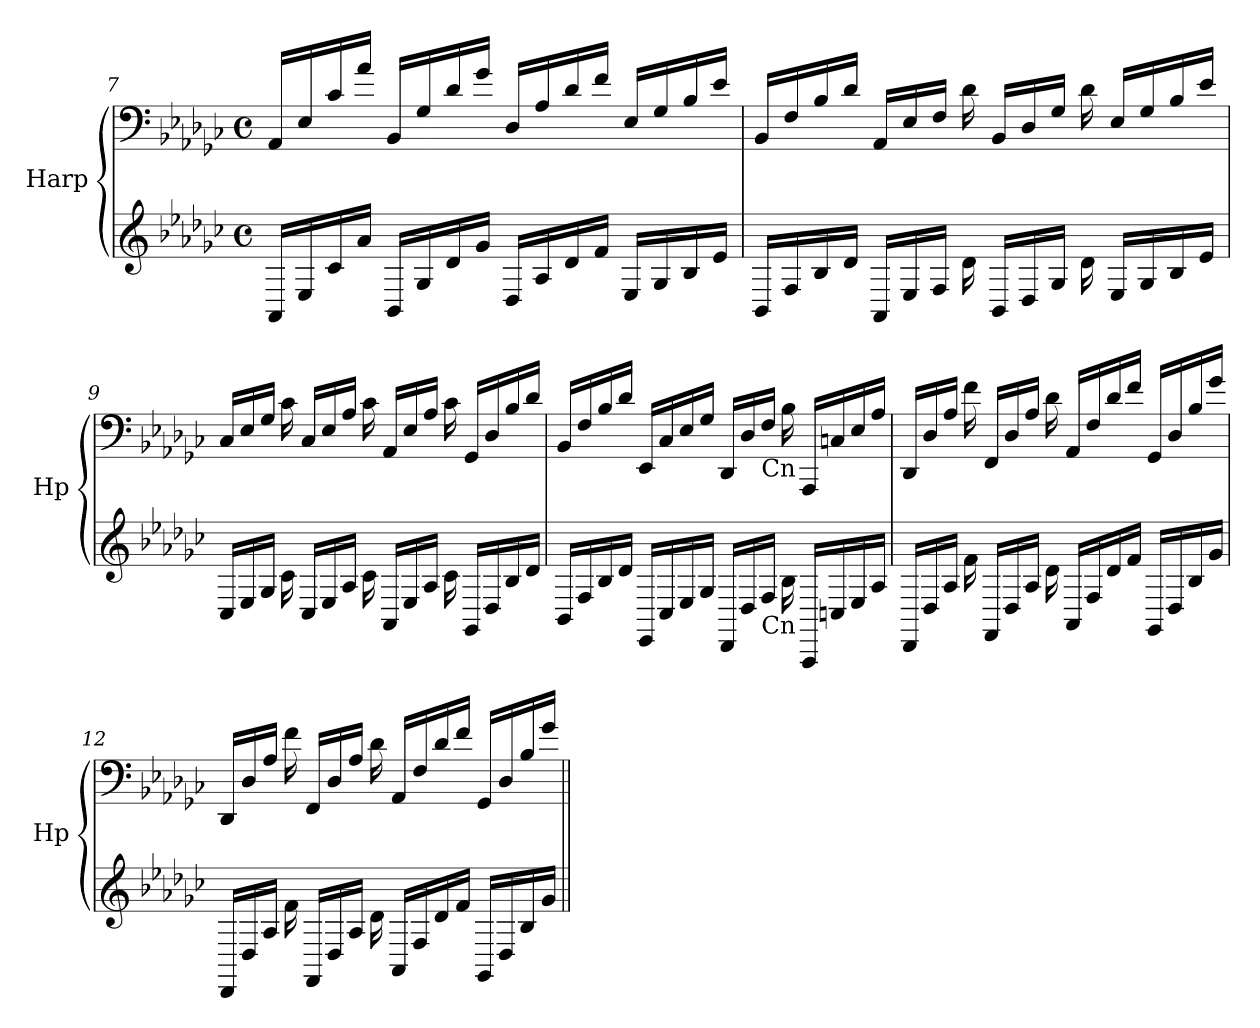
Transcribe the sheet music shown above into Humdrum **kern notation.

**kern	**kern
*part1	*part1
*staff2	*staff1
*I"Harp	*
*I'Hp	*
*	*clefF4
*k[b-e-a-d-g-c-]	*k[b-e-a-d-g-c-]
*G-:	*G-:
*M4/4	*M4/4
*met(c)	*met(c)
=7	=7
16AA-/LL	16AA-/LL
16E-/	16E-/
16c-\	16c-\
16a-\JJ	16a-\JJ
16BB-/LL	16BB-/LL
16G-/	16G-/
16d-\	16d-\
16g-\JJ	16g-\JJ
16D-/LL	16D-/LL
16A-/	16A-/
16d-\	16d-\
16f\JJ	16f\JJ
16E-/LL	16E-/LL
16G-/	16G-/
16B-\	16B-\
16e-\JJ	16e-\JJ
!!LO:LB:g=z
=8	=8
16BB-/LL	16BB-/LL
16F/	16F/
16B-\	16B-\
16d-\JJ	16d-\JJ
16AA-/LL	16AA-/LL
16E-/	16E-/
16F/JJ	16F/JJ
16d-\	16d-\
16BB-/LL	16BB-/LL
16D-/	16D-/
16G-/JJ	16G-/JJ
16d-\	16d-\
16E-/LL	16E-/LL
16G-/	16G-/
16B-\	16B-\
16e-\JJ	16e-\JJ
=9	=9
16C-/LL	16C-/LL
16E-/	16E-/
16G-/JJ	16G-/JJ
16c-\	16c-\
16C-/LL	16C-/LL
16E-/	16E-/
16A-/JJ	16A-/JJ
16c-\	16c-\
16AA-/LL	16AA-/LL
16E-/	16E-/
16A-/JJ	16A-/JJ
16c-\	16c-\
16GG-/LL	16GG-/LL
16D-/	16D-/
16B-\	16B-\
16d-\JJ	16d-\JJ
=10	=10
16BB-/LL	16BB-/LL
16F/	16F/
16B-\	16B-\
16d-\JJ	16d-\JJ
16EE-/LL	16EE-/LL
16C-/	16C-/
16E-/	16E-/
16G-/JJ	16G-/JJ
16DD-/LL	16DD-/LL
16D-/	16D-/
!	!LO:TX:b:t=Cn
!LO:TX:b:t=Cn	!
16F/JJ	16F/JJ
16B-\	16B-\
16AAA-/LL	16AAA-/LL
16Cn/	16Cn/
16E-/	16E-/
16A-/JJ	16A-/JJ
=11	=11
16DD-/LL	16DD-/LL
16D-/	16D-/
16A-/JJ	16A-/JJ
16f\	16f\
16FF/LL	16FF/LL
16D-/	16D-/
16A-/JJ	16A-/JJ
16d-\	16d-\
16AA-/LL	16AA-/LL
16F/	16F/
16d-\	16d-\
16f\JJ	16f\JJ
16GG-/LL	16GG-/LL
16D-/	16D-/
16B-\	16B-\
16g-\JJ	16g-\JJ
!!LO:LB:g=z
=12	=12
16DD-/LL	16DD-/LL
16D-/	16D-/
16A-/JJ	16A-/JJ
16f\	16f\
16FF/LL	16FF/LL
16D-/	16D-/
16A-/JJ	16A-/JJ
16d-\	16d-\
16AA-/LL	16AA-/LL
16F/	16F/
16d-\	16d-\
16f\JJ	16f\JJ
16GG-/LL	16GG-/LL
16D-/	16D-/
16B-\	16B-\
16g-\JJ	16g-\JJ
=||	=||
*-	*-
